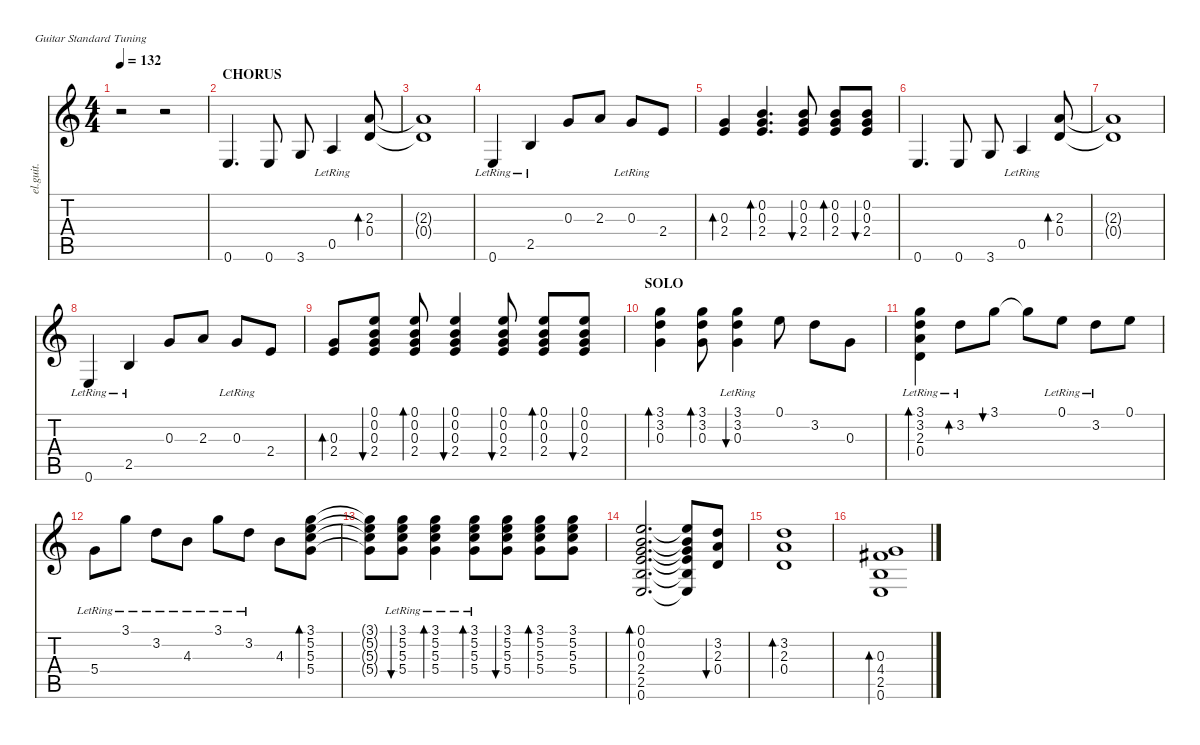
\defaultSystemsLayout 4
\hideDynamics
\bracketExtendMode nobrackets
\otherSystemsTrackNameOrientation horizontal
\track ("Gtr.3" "el.guit.") {instrument electricguitarclean}
\staff {score tabs}
\tuning (E4 B3 G3 D3 A2 E2)
\ts (4 4)
\tempo 132
\clef g2
\ks c
r.2{dy ff beam Down} r.2{beam Down} |
\section ("" "CHORUS")
0.6.4{d dy mf beam Up} 0.6.8{dy f beam Up} 3.6.8{beam Up} 0.5{lr}.4{dy mf beam Up} (2.3 0.4).8{bd 60 dy fff beam Up} |
(2.3{t} 0.4{t}).1{dy f beam Up} |
0.6{lr}.4{dy fff beam Up} 2.5{lr}.4{dy mf beam Up} 0.3.8{dy ff beam Up} 2.3.8{dy f beam Up} 0.3{lr}.8{dy mf beam Up} 2.4.8{beam Up} |
(0.3 2.4).4{bd 120 beam Up} (0.2 0.3 2.4).4{d bd 60 dy ff beam Up} (0.2 0.3 2.4).8{bu 30 dy f beam Up} (0.2 0.3 2.4).8{bd 30 dy mf beam Up} (0.2 0.3 2.4).8{bu 30 beam Up} |
0.6.4{d dy fff beam Up} 0.6.8{dy mf beam Up} 3.6.8{beam Up} 0.5{lr}.4{dy mp beam Up} (2.3 0.4).8{bd 60 dy ff beam Up} |
(2.3{t} 0.4{t}).1{dy f beam Up} |
0.6{lr}.4{dy mf beam Up} 2.5{lr}.4{dy mp beam Up} 0.3.8{dy ff beam Up} 2.3.8{dy f beam Up} 0.3{lr}.8{dy mf beam Up} 2.4.8{beam Up} |
(0.3 2.4).8{bd 120 dy f beam Up} (0.1 0.2 0.3 2.4).8{bu 30 beam Up} (0.1 0.2 0.3 2.4).8{bd 60 dy ff beam Up} (0.1 0.2 0.3 2.4).4{bu 30 dy mf beam Up} (0.1 0.2 0.3 2.4).8{bu 30 dy ff beam Up} (0.1 0.2 0.3 2.4).8{bd 30 dy mf beam Up} (0.1 0.2 0.3 2.4).8{bu 30 dy f beam Up} |
\section ("" "SOLO ")
(3.1 3.2 0.3).4{bd 240 dy ff beam Down} (3.1 3.2 0.3).8{bd 60 dy mp beam Down} (3.1 3.2{lr} 0.3).4{bu 60 dy ff beam Down} 0.1.8{beam Down} 3.2.8{dy mp beam Down} 0.3.8{beam Down} |
(3.1 3.2 2.3{lr} 0.4{lr}).4{bd 60 dy f beam Down} 3.2{lr}.8{bd 60 beam Down} 3.1.8{bu 60 dy ff beam Down} 3.1{t}.8{dy f beam Down} 0.1{lr}.8{beam Down} 3.2{lr}.8{dy mp beam Down} 0.1.8{dy f beam Down} |
5.4{lr}.8{dy mp beam Down} 3.1{lr}.8{dy ff beam Down} 3.2{lr}.8{dy f beam Down} 4.3{lr}.8{dy mf beam Down} 3.1{lr}.8{dy fff beam Down} 3.2{lr}.8{dy f beam Down} 4.3.8{dy mp beam Down} (3.1 5.2 5.3 5.4).8{bd 60 dy mf beam Down} |
(3.1{t} 5.2{t} 5.3{t} 5.4{t}).8{dy f beam Down} (3.1{lr} 5.2 5.3 5.4).8{bu 30 beam Down} (3.1 5.2{lr} 5.3 5.4).4{bd 60 dy mf beam Down} (3.1{lr} 5.2 5.3 5.4).8{bd 30 dy mp beam Down} (3.1 5.2 5.3 5.4).8{bu 30 beam Down} (3.1 5.2 5.3 5.4).8{bd 30 beam Down} (3.1 5.2 5.3 5.4).8{beam Down} |
(0.1 0.2 0.3 2.4 2.5 0.6).2{d bd 30 dy mf beam Up} (0.1{t} 0.2{t} 0.3{t} 2.4{t} 2.5{t} 0.6{t}).8{dy f beam Up} (3.2 2.3 0.4).8{bu 30 beam Up} |
(3.2 2.3 0.4).1{bd 60 beam Up} |
(0.3 4.4{acc #} 2.5 0.6).1{bd 60 dy mp beam Up}
